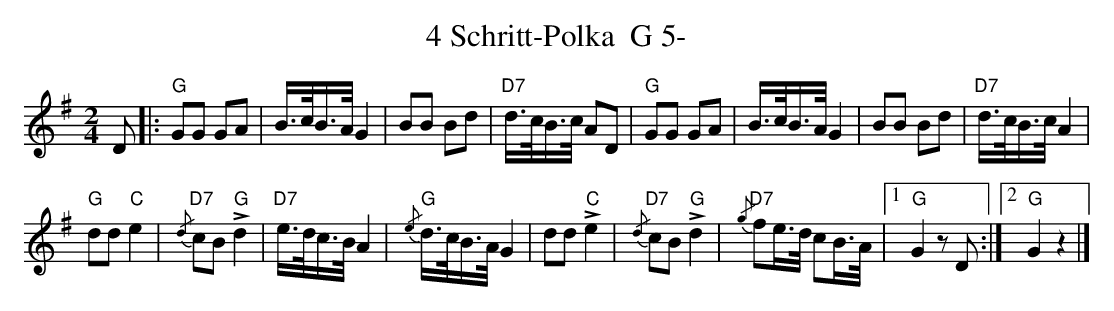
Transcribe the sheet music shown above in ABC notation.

X:1
T:4 Schritt-Polka  G 5-
M:2/4
L:1/16
K:G %%MIDI gchordon
D2 |: "G"G2G2 G2A2 | B>cB>A G4 | B2B2 B2d2 | "D7"d>cB>c A2D2 | "G"G2G2 G2A2 | B>cB>AG4 | B2B2 B2d2 | "D7"d>cB>cA4 |
"G"d2d2"C"e4 | {/d}"D7"c2B2 !>!"G"d4 | "D7"e>dc>BA4 | {/e}"G"d>cB>AG4 | d2d2!>!"C"e4 | {/d}"D7"c2B2!>!"G"d4 | {/g}"D7"f2e>d c2B>A |1 "G"G4z2D2 :|2 "G"G4z4 |]
